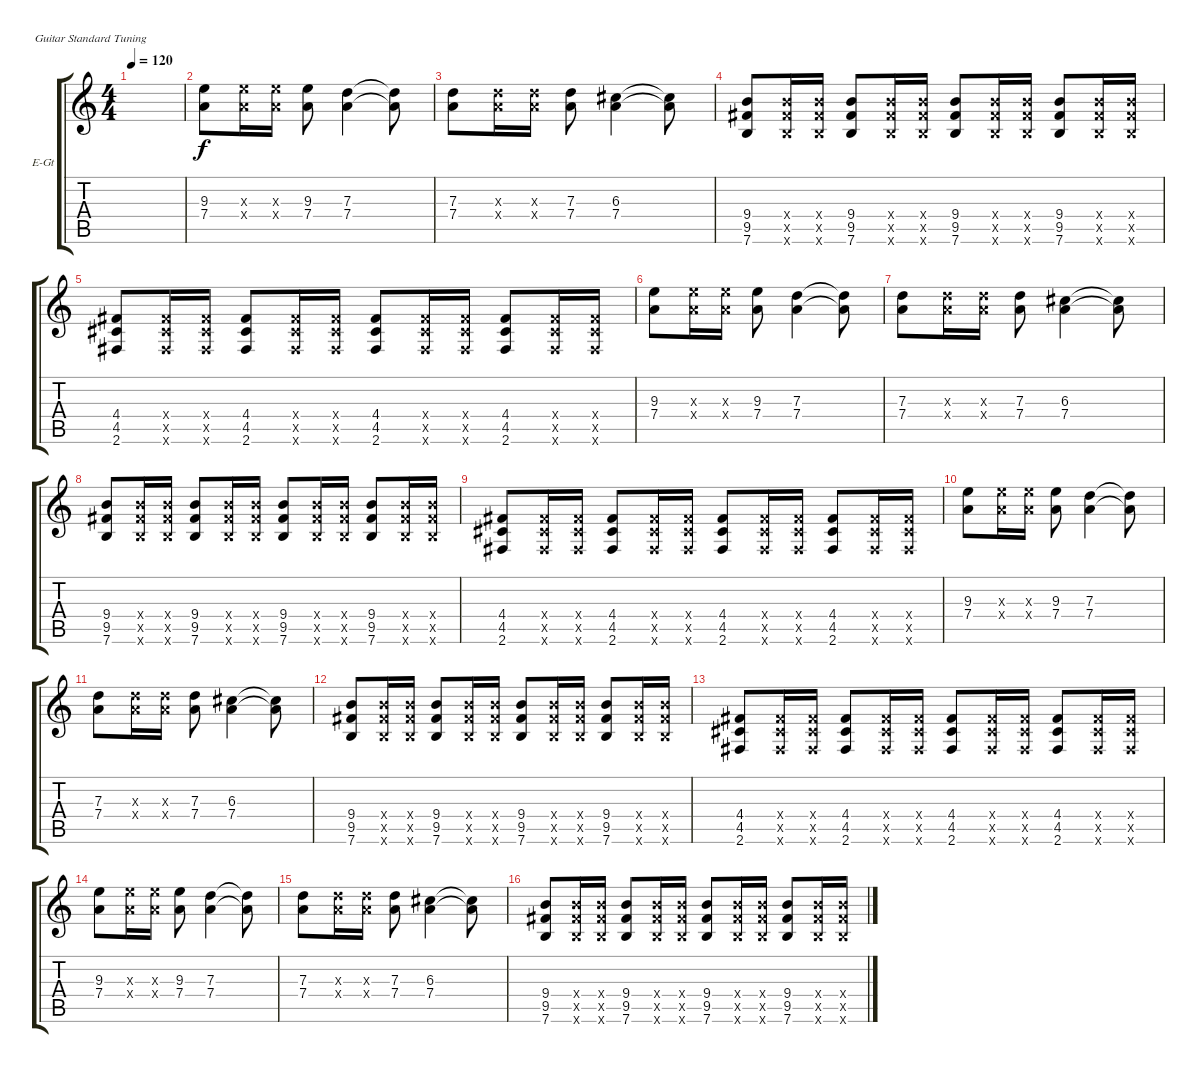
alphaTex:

\defaultSystemsLayout 4
\bracketExtendMode groupsimilarinstruments
\firstSystemTrackNameOrientation horizontal
\otherSystemsTrackNameOrientation horizontal
\track ("Ю.Каспарян" "E-Gt") {instrument overdrivenguitar}
\staff {score tabs}
\tuning (E4 B3 G3 D3 A2 E2)
\ts (4 4)
\tempo 120
\clef g2
\ks c
|
(9.3 7.4).8 (9.3{x} 7.4{x}).16 (9.3{x} 7.4{x}).16 (9.3 7.4).8 (7.3 7.4).4 (7.3{t} 7.4{t}).8 |
(7.3 7.4).8 (7.3{x} 7.4{x}).16 (7.3{x} 7.4{x}).16 (7.3 7.4).8 (6.3 7.4).4 (6.3{t} 7.4{t}).8 |
(9.4 9.5 7.6).8 (9.4{x} 9.5{x} 7.6{x}).16 (9.4{x} 9.5{x} 7.6{x}).16 (9.4 9.5 7.6).8 (9.4{x} 9.5{x} 7.6{x}).16 (9.4{x} 9.5{x} 7.6{x}).16 (9.4 9.5 7.6).8 (9.4{x} 9.5{x} 7.6{x}).16 (9.4{x} 9.5{x} 7.6{x}).16 (9.4 9.5 7.6).8 (9.4{x} 9.5{x} 7.6{x}).16 (9.4{x} 9.5{x} 7.6{x}).16 |
(4.4 4.5 2.6).8 (4.4{x} 4.5{x} 2.6{x}).16 (4.4{x} 4.5{x} 2.6{x}).16 (4.4 4.5 2.6).8 (4.4{x} 4.5{x} 2.6{x}).16 (4.4{x} 4.5{x} 2.6{x}).16 (4.4 4.5 2.6).8 (4.4{x} 4.5{x} 2.6{x}).16 (4.4{x} 4.5{x} 2.6{x}).16 (4.4 4.5 2.6).8 (4.4{x} 4.5{x} 2.6{x}).16 (4.4{x} 4.5{x} 2.6{x}).16 |
(9.3 7.4).8 (9.3{x} 7.4{x}).16 (9.3{x} 7.4{x}).16 (9.3 7.4).8 (7.3 7.4).4 (7.3{t} 7.4{t}).8 |
(7.3 7.4).8 (7.3{x} 7.4{x}).16 (7.3{x} 7.4{x}).16 (7.3 7.4).8 (6.3 7.4).4 (6.3{t} 7.4{t}).8 |
(9.4 9.5 7.6).8 (9.4{x} 9.5{x} 7.6{x}).16 (9.4{x} 9.5{x} 7.6{x}).16 (9.4 9.5 7.6).8 (9.4{x} 9.5{x} 7.6{x}).16 (9.4{x} 9.5{x} 7.6{x}).16 (9.4 9.5 7.6).8 (9.4{x} 9.5{x} 7.6{x}).16 (9.4{x} 9.5{x} 7.6{x}).16 (9.4 9.5 7.6).8 (9.4{x} 9.5{x} 7.6{x}).16 (9.4{x} 9.5{x} 7.6{x}).16 |
(4.4 4.5 2.6).8 (4.4{x} 4.5{x} 2.6{x}).16 (4.4{x} 4.5{x} 2.6{x}).16 (4.4 4.5 2.6).8 (4.4{x} 4.5{x} 2.6{x}).16 (4.4{x} 4.5{x} 2.6{x}).16 (4.4 4.5 2.6).8 (4.4{x} 4.5{x} 2.6{x}).16 (4.4{x} 4.5{x} 2.6{x}).16 (4.4 4.5 2.6).8 (4.4{x} 4.5{x} 2.6{x}).16 (4.4{x} 4.5{x} 2.6{x}).16 |
(9.3 7.4).8 (9.3{x} 7.4{x}).16 (9.3{x} 7.4{x}).16 (9.3 7.4).8 (7.3 7.4).4 (7.3{t} 7.4{t}).8 |
(7.3 7.4).8 (7.3{x} 7.4{x}).16 (7.3{x} 7.4{x}).16 (7.3 7.4).8 (6.3 7.4).4 (6.3{t} 7.4{t}).8 |
(9.4 9.5 7.6).8 (9.4{x} 9.5{x} 7.6{x}).16 (9.4{x} 9.5{x} 7.6{x}).16 (9.4 9.5 7.6).8 (9.4{x} 9.5{x} 7.6{x}).16 (9.4{x} 9.5{x} 7.6{x}).16 (9.4 9.5 7.6).8 (9.4{x} 9.5{x} 7.6{x}).16 (9.4{x} 9.5{x} 7.6{x}).16 (9.4 9.5 7.6).8 (9.4{x} 9.5{x} 7.6{x}).16 (9.4{x} 9.5{x} 7.6{x}).16 |
(4.4 4.5 2.6).8 (4.4{x} 4.5{x} 2.6{x}).16 (4.4{x} 4.5{x} 2.6{x}).16 (4.4 4.5 2.6).8 (4.4{x} 4.5{x} 2.6{x}).16 (4.4{x} 4.5{x} 2.6{x}).16 (4.4 4.5 2.6).8 (4.4{x} 4.5{x} 2.6{x}).16 (4.4{x} 4.5{x} 2.6{x}).16 (4.4 4.5 2.6).8 (4.4{x} 4.5{x} 2.6{x}).16 (4.4{x} 4.5{x} 2.6{x}).16 |
(9.3 7.4).8 (9.3{x} 7.4{x}).16 (9.3{x} 7.4{x}).16 (9.3 7.4).8 (7.3 7.4).4 (7.3{t} 7.4{t}).8 |
(7.3 7.4).8 (7.3{x} 7.4{x}).16 (7.3{x} 7.4{x}).16 (7.3 7.4).8 (6.3 7.4).4 (6.3{t} 7.4{t}).8 |
(9.4 9.5 7.6).8 (9.4{x} 9.5{x} 7.6{x}).16 (9.4{x} 9.5{x} 7.6{x}).16 (9.4 9.5 7.6).8 (9.4{x} 9.5{x} 7.6{x}).16 (9.4{x} 9.5{x} 7.6{x}).16 (9.4 9.5 7.6).8 (9.4{x} 9.5{x} 7.6{x}).16 (9.4{x} 9.5{x} 7.6{x}).16 (9.4 9.5 7.6).8 (9.4{x} 9.5{x} 7.6{x}).16 (9.4{x} 9.5{x} 7.6{x}).16
